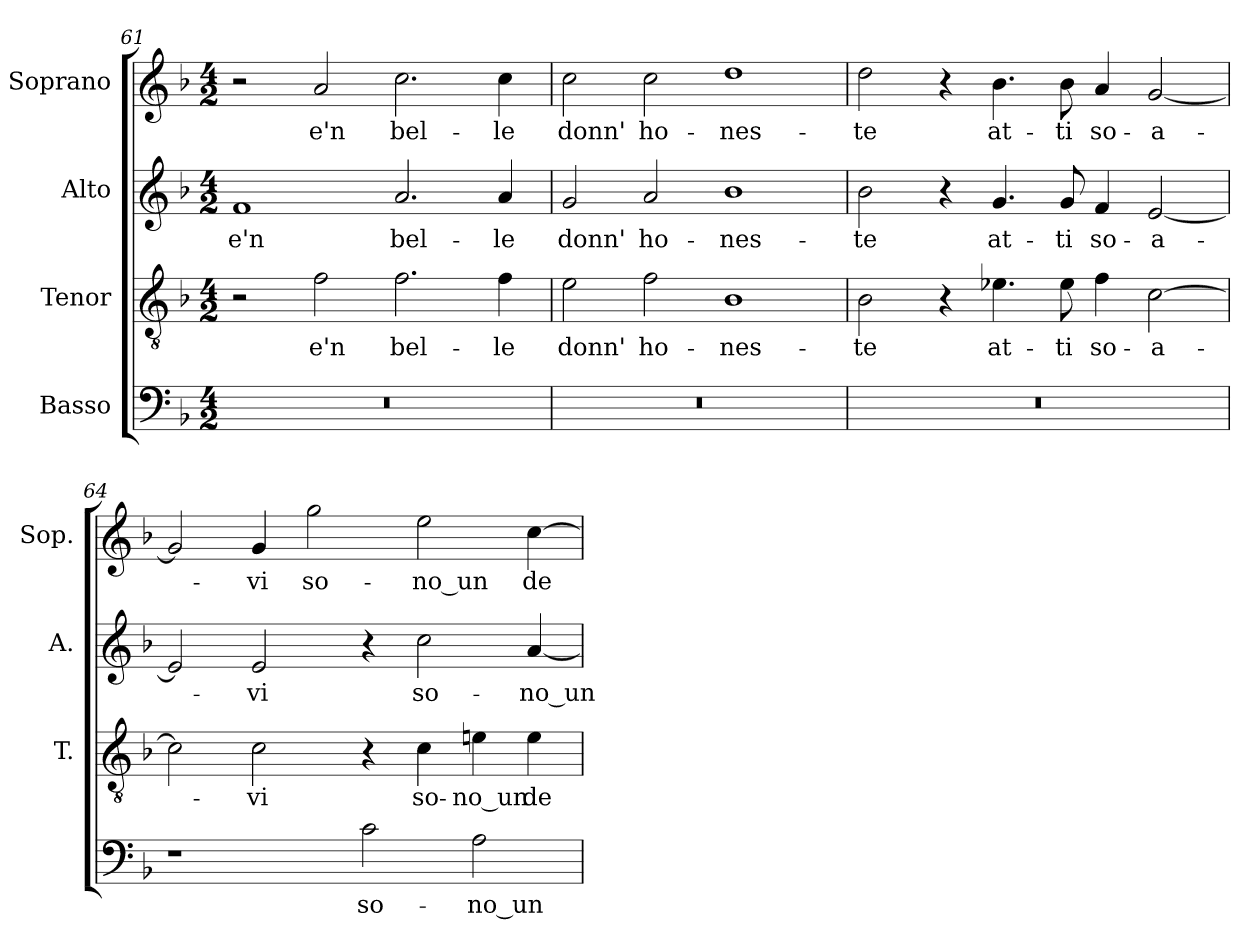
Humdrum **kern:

**kern	**text	**kern	**text	**kern	**text	**kern	**text
*part4	*part4	*part3	*part3	*part2	*part2	*part1	*part1
*staff4	*staff4	*staff3	*staff3	*staff2	*staff2	*staff1	*staff1
*I"Basso	*	*I"Tenor	*	*I"Alto	*	*I"Soprano	*
*	*	*I'T.	*	*I'A.	*	*I'Sop.	*
!!LO:PB:g=z
*clefF4	*	*clefGv2	*	*clefG2	*	*clefG2	*
*	*	*ITrd7c12	*	*	*	*	*
*k[b-]	*	*k[b-]	*	*k[b-]	*	*k[b-]	*
*F:	*	*F:	*	*F:	*	*F:	*
*M4/2	*	*M4/2	*	*M4/2	*	*M4/2	*
=61	=61	=61	=61	=61	=61	=61	=61
!LO:N:vis=1	!	!	!	!	!	!	!
!	!	!	!	!	!LO:LY:b:color=#000000	!	!
0r	.	2r	.	1fi	e'n	2r	.
!	!	!	!LO:LY:b:color=#000000	!	!	!	!
!	!	!	!	!	!	!	!LO:LY:b:color=#000000
.	.	2Fi\	e'n	.	.	2ai/	e'n
!	!	!	!LO:LY:b:color=#000000	!	!	!	!
!	!	!	!	!	!LO:LY:b:color=#000000	!	!
!	!	!	!	!	!	!	!LO:LY:b:color=#000000
.	.	2.Fi\	bel-	2.ai/	bel-	2.cci\	bel-
!	!	!	!LO:LY:b:color=#000000	!	!	!	!
!	!	!	!	!	!LO:LY:b:color=#000000	!	!
!	!	!	!	!	!	!	!LO:LY:b:color=#000000
.	.	4Fi\	-le	4ai/	-le	4cci\	-le
=62	=62	=62	=62	=62	=62	=62	=62
!LO:N:vis=1	!	!	!	!	!	!	!
!	!	!	!LO:LY:b:color=#000000	!	!	!	!
!	!	!	!	!	!LO:LY:b:color=#000000	!	!
!	!	!	!	!	!	!	!LO:LY:b:color=#000000
0r	.	2Ei\	donn'	2gi/	donn'	2cci\	donn'
!	!	!	!LO:LY:b:color=#000000	!	!	!	!
!	!	!	!	!	!LO:LY:b:color=#000000	!	!
!	!	!	!	!	!	!	!LO:LY:b:color=#000000
.	.	2Fi\	ho-	2ai/	ho-	2cci\	ho-
!	!	!	!LO:LY:b:color=#000000	!	!	!	!
!	!	!	!	!	!LO:LY:b:color=#000000	!	!
!	!	!	!	!	!	!	!LO:LY:b:color=#000000
.	.	1BB-i	-nes-	1b-i	-nes-	1ddi	-nes-
=63	=63	=63	=63	=63	=63	=63	=63
!LO:N:vis=1	!	!	!	!	!	!	!
!	!	!	!LO:LY:b:color=#000000	!	!	!	!
!	!	!	!	!	!LO:LY:b:color=#000000	!	!
!	!	!	!	!	!	!	!LO:LY:b:color=#000000
0r	.	2BB-i\	-te	2b-i\	-te	2ddi\	-te
.	.	4r	.	4r	.	4r	.
!	!	!	!LO:LY:b:color=#000000	!	!	!	!
!	!	!	!	!	!LO:LY:b:color=#000000	!	!
!	!	!	!	!	!	!	!LO:LY:b:color=#000000
.	.	4.E-Xi\	at-	4.gi/	at-	4.b-i\	at-
!	!	!	!LO:LY:b:color=#000000	!	!	!	!
!	!	!	!	!	!LO:LY:b:color=#000000	!	!
!	!	!	!	!	!	!	!LO:LY:b:color=#000000
.	.	8E-i\	-ti	8gi/	-ti	8b-i\	-ti
!	!	!	!LO:LY:b:color=#000000	!	!	!	!
!	!	!	!	!	!LO:LY:b:color=#000000	!	!
!	!	!	!	!	!	!	!LO:LY:b:color=#000000
.	.	4Fi\	so-	4fi/	so-	4ai/	so-
!	!	!	!LO:LY:b:color=#000000	!	!	!	!
!	!	!	!	!	!LO:LY:b:color=#000000	!	!
!	!	!	!	!	!	!	!LO:LY:b:color=#000000
.	.	[>2Ci\	-a-	[<2ei/	-a-	[<2gi/	-a-
=64	=64	=64	=64	=64	=64	=64	=64
1r	.	2Ci\]	.	2ei/]	.	2gi/]	.
!	!	!	!LO:LY:b:color=#000000	!	!	!	!
!	!	!	!	!	!LO:LY:b:color=#000000	!	!
!	!	!	!	!	!	!	!LO:LY:b:color=#000000
.	.	2Ci\	-vi	2ei/	-vi	4gi/	-vi
!	!	!	!	!	!	!	!LO:LY:b:color=#000000
.	.	.	.	.	.	2ggi\	so-
!	!LO:LY:b:color=#000000	!	!	!	!	!	!
2ci\	so-	4r	.	4r	.	.	.
!	!	!	!LO:LY:b:color=#000000	!	!	!	!
!	!	!	!	!	!LO:LY:b:color=#000000	!	!
!	!	!	!	!	!	!	!LO:LY:b:color=#000000
.	.	4Ci\	so-	2cci\	so-	2eei\	-no_un
!	!LO:LY:b:color=#000000	!	!	!	!	!	!
!	!	!	!LO:LY:b:color=#000000	!	!	!	!
2Ai\	-no_un	4Eni\	-no_un	.	.	.	.
!	!	!	!LO:LY:b:color=#000000	!	!	!	!
!	!	!	!	!	!LO:LY:b:color=#000000	!	!
!	!	!	!	!	!	!	!LO:LY:b:color=#000000
.	.	4Ei\	de-	[<4ai/	-no_un	[>4cci\	de-
=	=	=	=	=	=	=	=
*-	*-	*-	*-	*-	*-	*-	*-
